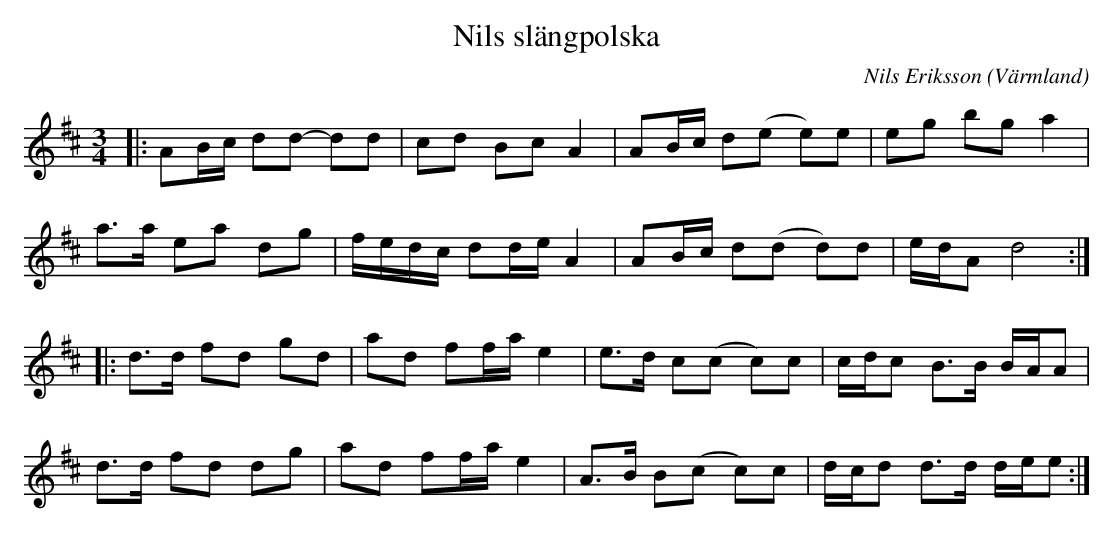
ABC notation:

X:1
T:Nils slängpolska
O:Värmland
C: Nils Eriksson
M:3/4
L:1/8
K:D
|:AB/c/ dd - dd | cd Bc A2 | AB/c/ d(e e)e | eg bg a2 |
a>a ea dg | f/e/d/c/ dd/e/ A2 | AB/c/ d(d d)d | e/d/A d4 :|
|: d>d fd gd | ad ff/a/ e2 | e>d c(c c)c | c/d/c B>B B/A/A |
d>d fd dg |ad ff/a/ e2 | A>B B(c c)c | d/c/d d>d d/e/e:|
